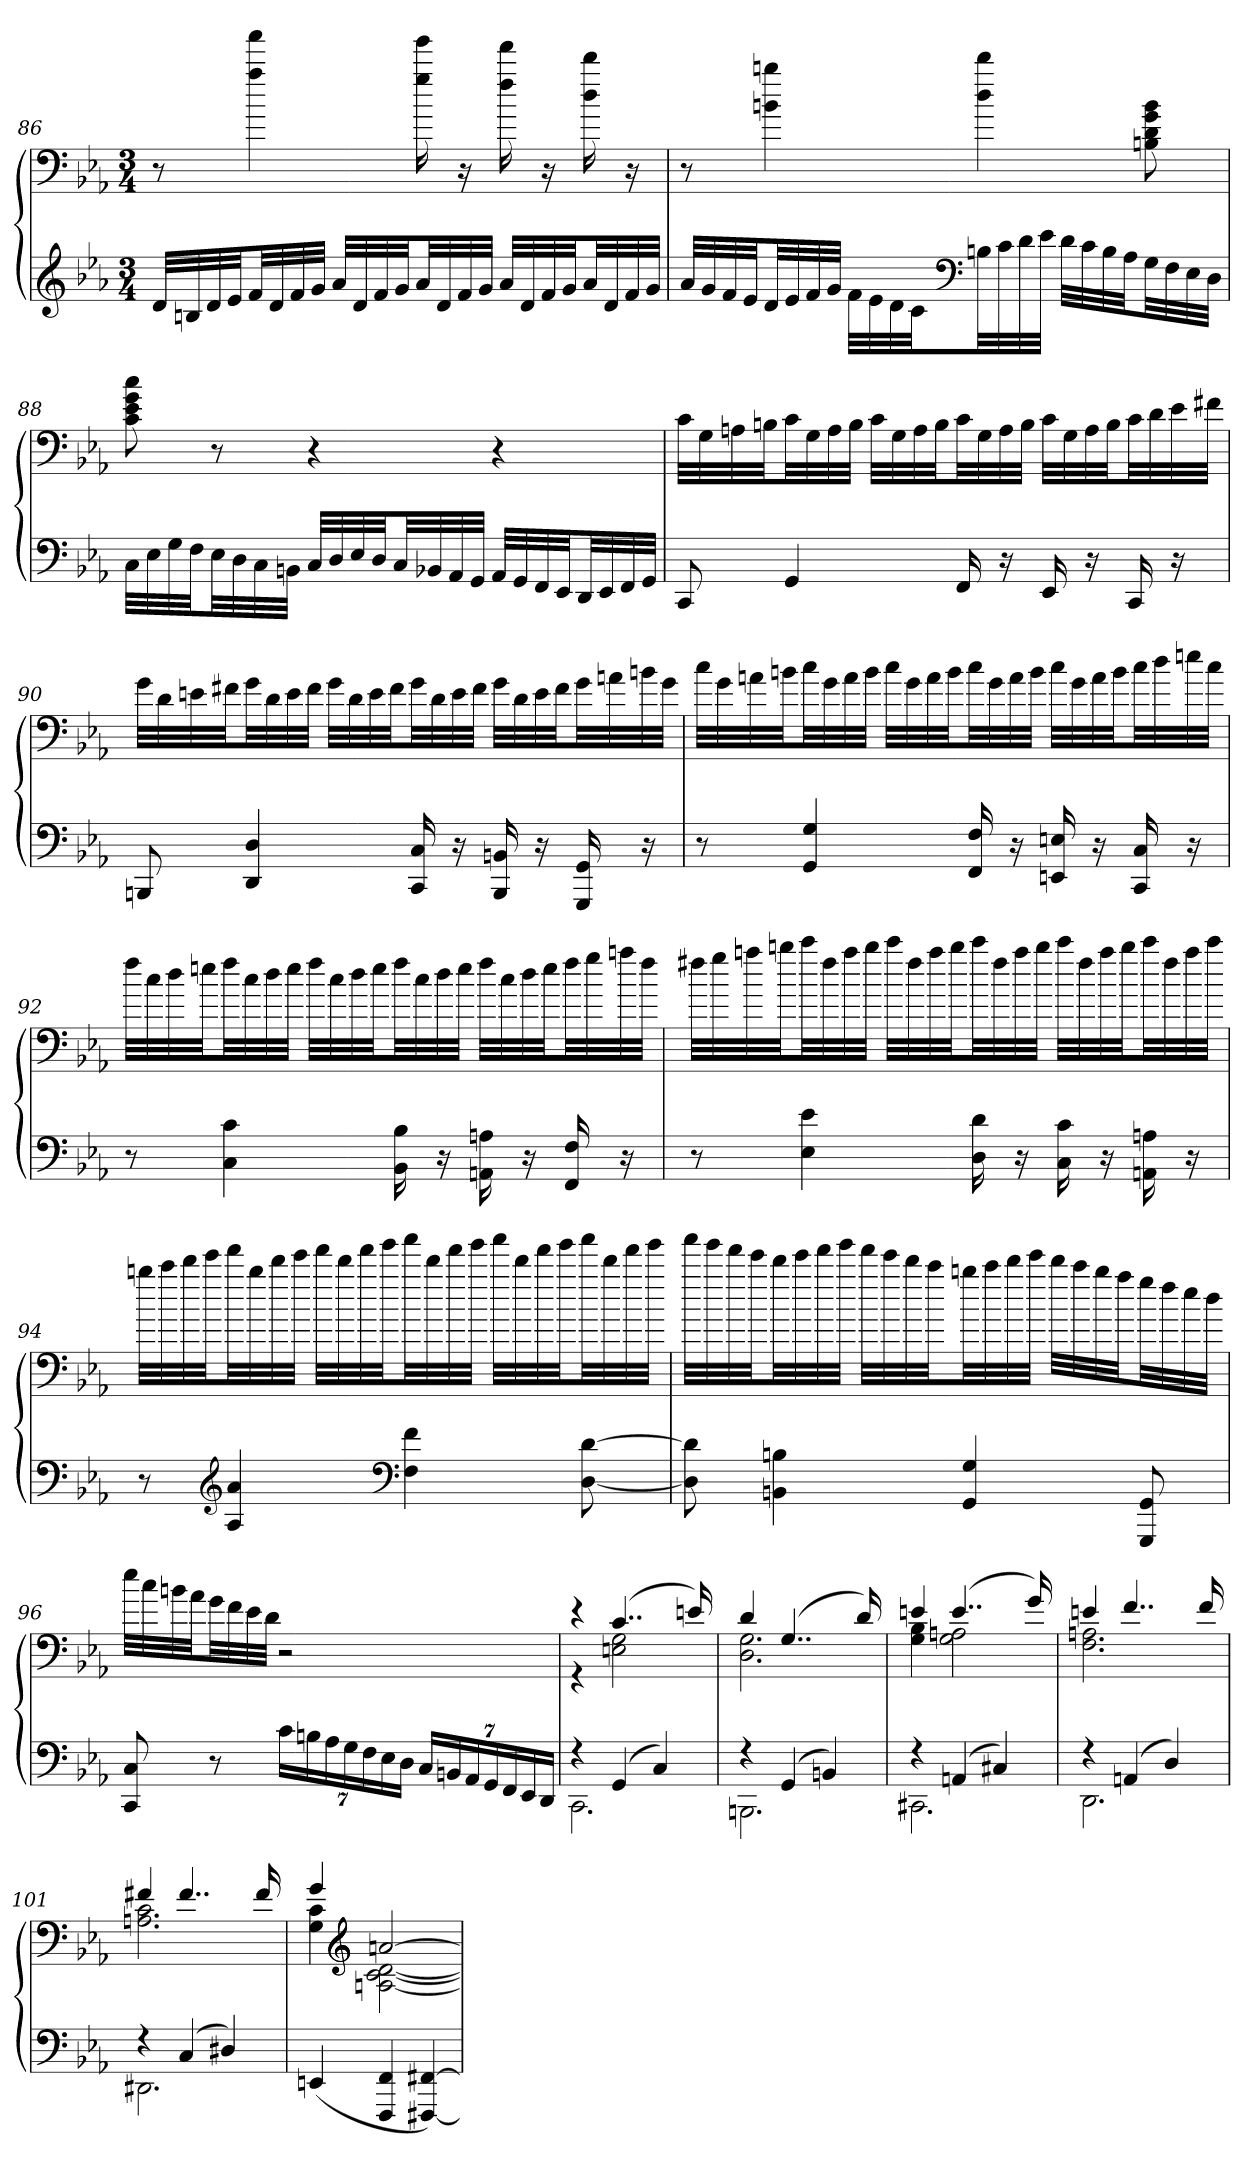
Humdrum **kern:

**kern	**kern
*part1	*part1
*staff2	*staff1
*clefG2	*clefF4
*k[b-e-a-]	*k[b-e-a-]
*c:	*c:
*M3/4	*M3/4
=86	=86
32dLLL	8r
32Bn	.
32d	.
32e-JJ	.
32fLL	4aa- 4aaa-
32d	.
32f	.
32gJJJ	.
32a-LLL	.
32d	.
32f	.
32gJJ	.
32a-LL	16gg 16ggg
32d	.
32f	16r
32gJJJ	.
32a-LLL	16ff 16fff
32d	.
32f	16r
32gJJ	.
32a-LL	16dd 16ddd
32d	.
32f	16r
32gJJJ	.
=87	=87
32a-LLL	8r
32g	.
32f	.
32e-JJ	.
32dLL	4bn 4bbn
32e-	.
32f	.
32gJJJ	.
32fLLL	.
32e-	.
32d	.
32cJJ	.
*clefF4	*
32BnLL	4dd 4ddd
32c	.
32d	.
32e-JJJ	.
32dLLL	.
32c	.
32B	.
32A-JJ	.
32GLL	8Bn 8d 8g 8b
32F	.
32E-	.
32DJJJ	.
=88	=88
32CLLL	8c 8e- 8g 8cc
32E-	.
32G	.
32FJJ	.
32E-LL	8r
32D	.
32C	.
32BBnJJJ	.
32CLLL	4r
32D	.
32E-	.
32DJJ	.
32CLL	.
32BB-X	.
32AA-	.
32GGJJJ	.
32AA-LLL	4r
32GG	.
32FF	.
32EE-JJ	.
32DDLL	.
32EE-	.
32FF	.
32GGJJJ	.
=89	=89
8CC	32cLLL
.	32G
.	32An
.	32BnJJ
4GG	32cLL
.	32G
.	32A
.	32BJJJ
.	32cLLL
.	32G
.	32A
.	32BJJ
16FF	32cLL
.	32G
16r	32A
.	32BJJJ
16EE-	32cLLL
.	32G
16r	32A
.	32BJJ
16CC	32cLL
.	32d
16r	32e-
.	32f#XJJJ
=90	=90
8BBBn	32gLLL
.	32d
.	32en
.	32f#XJJ
4DD 4D	32gLL
.	32d
.	32e
.	32f#JJJ
.	32gLLL
.	32d
.	32e
.	32f#JJ
16CC 16C	32gLL
.	32d
16r	32e
.	32f#JJJ
16BBB 16BBn	32gLLL
.	32d
16r	32e
.	32f#JJ
16GGG 16GG	32gLL
.	32an
16r	32bn
.	32gJJJ
=91	=91
8r	32ccLLL
.	32g
.	32an
.	32bnJJ
4GG 4G	32ccLL
.	32g
.	32a
.	32bJJJ
.	32ccLLL
.	32g
.	32a
.	32bJJ
16FF 16F	32ccLL
.	32g
16r	32a
.	32bJJJ
16EEn 16En	32ccLLL
.	32g
16r	32a
.	32bJJ
16CC 16C	32ccLL
.	32dd
16r	32een
.	32ccJJJ
=92	=92
8r	32ffLLL
.	32cc
.	32dd
.	32eenJJ
4C 4c	32ffLL
.	32cc
.	32dd
.	32eeJJJ
.	32ffLLL
.	32cc
.	32dd
.	32eeJJ
16BB- 16B-	32ffLL
.	32cc
16r	32dd
.	32eeJJJ
16AAn 16An	32ffLLL
.	32cc
16r	32dd
.	32eeJJ
16FF 16F	32ffLL
.	32gg
16r	32aan
.	32ffJJJ
=93	=93
8r	32ff#XLLL
.	32gg
.	32aan
.	32bbnJJ
4E- 4e-	32cccLL
.	32ff#
.	32aa
.	32bbJJJ
.	32cccLLL
.	32ff#
.	32aa
.	32bbJJ
16D 16d	32cccLL
.	32ff#
16r	32aa
.	32bbJJJ
16C 16c	32cccLLL
.	32ff#
16r	32aa
.	32bbJJ
16AAn 16An	32cccLL
.	32ff#
16r	32aa
.	32cccJJJ
=94	=94
8r	32bbnLLL
.	32ccc
.	32ddd
.	32eee-JJ
*clefG2	*
4A- 4a-	32fffLL
.	32bb
.	32ddd
.	32eee-JJJ
.	32fffLLL
.	32ddd
.	32fff
.	32gggJJ
*clefF4	*
4F 4f	32aaa-LL
.	32ddd
.	32fff
.	32gggJJJ
.	32aaa-LLL
.	32ddd
.	32fff
.	32gggJJ
[8D [8d	32aaa-LL
.	32ddd
.	32fff
.	32gggJJJ
=95	=95
8D] 8d]	32aaa-LLL
.	32ggg
.	32fff
.	32eee-JJ
4BBn 4Bn	32dddLL
.	32eee-
.	32fff
.	32gggJJJ
.	32fffLLL
.	32eee-
.	32ddd
.	32cccJJ
4GG 4G	32bbnLL
.	32ccc
.	32ddd
.	32eee-JJJ
.	32dddLLL
.	32ccc
.	32bb
.	32aa-JJ
8GGG 8GG	32ggLL
.	32ff
.	32ee-
.	32ddJJJ
=96	=96
8CC 8C	32ee-LLL
.	32cc
.	32bn
.	32a-JJ
8r	32gLL
.	32f
.	32e-
.	32dJJJ
28cLL	2r
28Bn	.
28A-	.
28G	.
28F	.
28E-	.
28DJJ	.
28CLL	.
28BBn	.
28AA-	.
28GG	.
28FF	.
28EE-	.
28DDJJ	.
=97	=97
*^	*^
4r	2.CC	4r	4r
(4GG	.	(4..c	2En 2G
4C)	.	.	.
.	.	16en)	.
=98	=98	=98	=98
4r	2.BBBn	4d	2.D 2.G
(4GG	.	(4..G	.
4BBn)	.	.	.
.	.	16d)	.
=99	=99	=99	=99
4r	2.CC#X	4en	4G 4B-
(4AAn	.	(4..e	2G 2An
4C#X)	.	.	.
.	.	16g)	.
=100	=100	=100	=100
4r	2.DD	4en	2.F 2.An
(4AAn	.	4..f	.
4D)	.	.	.
.	.	16f	.
=101	=101	=101	=101
4r	2.DD#X	4f#X	2.An 2.c
(4C	.	4..f#	.
4D#X)	.	.	.
.	.	16f#	.
*v	*v	*	*
=102	=102	=102
(4EEn	4g	4G 4c
*	*clefG2	*
4FFF 4FF	[2an	[2An [2c [2d
[4FFF#X [4FF#X)	.	.
*	*v	*v
=	=
*-	*-
